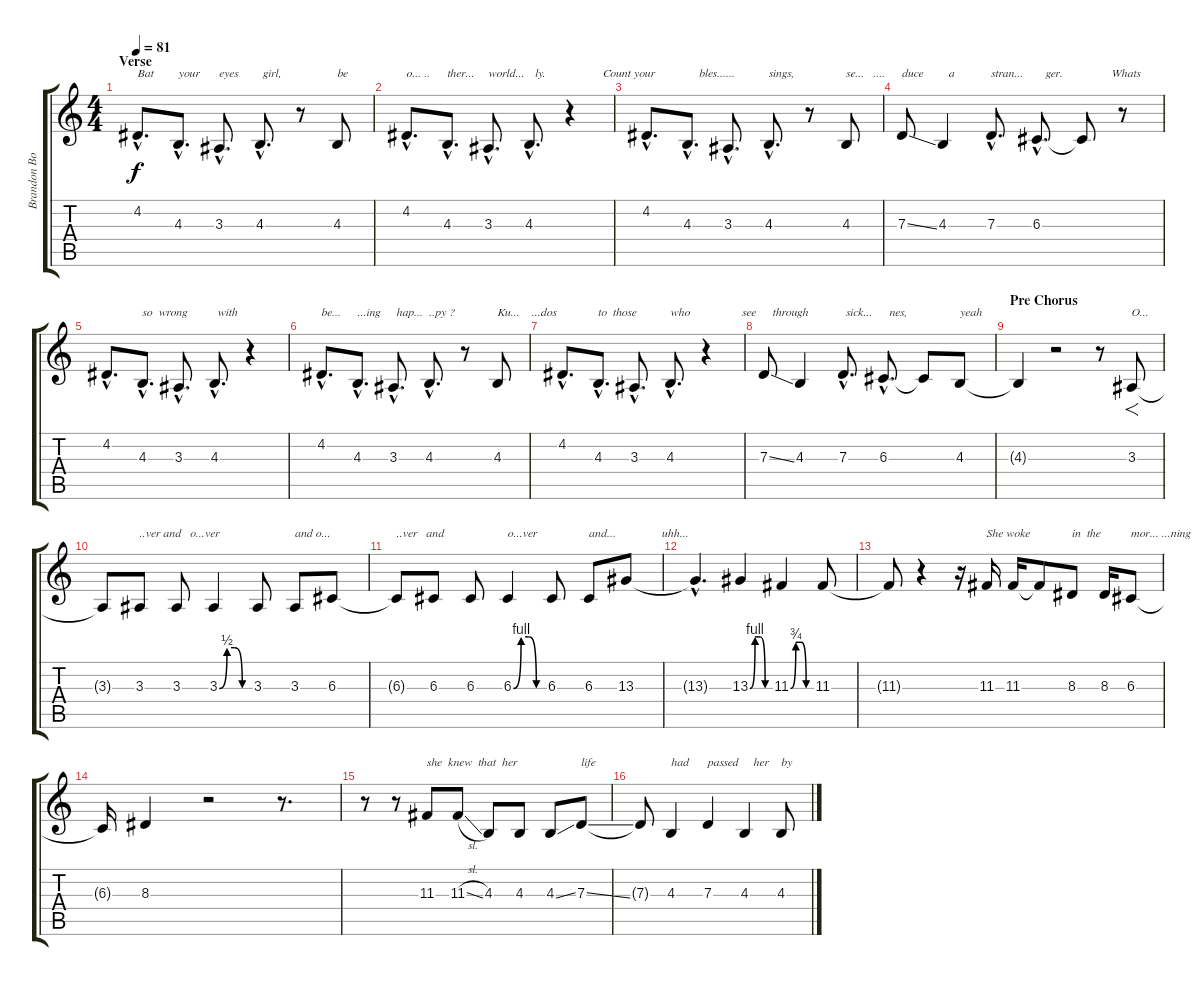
\track ("Brandon Boyd [Voice]" "Brandon Bo") {instrument lead6voice}
\staff {score tabs}
\tuning (E4 B3 G3 D3 A2 E2) {hide}
\ts (4 4)
\section ("" "Verse")
\tempo 81
\clef g2
\ks c
4.2{hac}.8{d txt "Bat" dy f instrument lead6voice} 4.3{hac}.8{d txt "your"} 3.3{hac}.8{d txt "eyes"} 4.3{hac}.8{d txt " girl,"} r.8 4.3.8{txt "be"} |
4.2{hac}.8{d txt "o... .."} 4.3{hac}.8{d txt "ther..."} 3.3{hac}.8{d txt "world..."} 4.3{hac}.8{d txt "  ly."} r.4{txt "           Count your"} |
4.2{hac}.8{d} 4.3{hac}.8{d txt "    bles......"} 3.3{hac}.8{d} 4.3{hac}.8{d txt "sings,"} r.8 4.3.8{txt "se...   ...."} |
7.3{ss}.8{txt "duce"} 4.3.4{txt "  a"} 7.3{hac}.8{d txt "stran..."} 6.3{hac}.8{d txt "   ger.                Whats"} 6.3{t}.8 r.8 |
4.2{hac}.8{d} 4.3{hac}.8{d txt "so  wrong"} 3.3{hac}.8{d} 4.3{hac}.8{d txt " with"} r.4 |
4.2{hac}.8{d txt "be..."} 4.3{hac}.8{d txt "...ing"} 3.3{hac}.8{d txt " hap..."} 4.3{hac}.8{d txt "..py ?"} r.8 4.3.8{txt "Ku...    ...dos"} |
4.2{hac}.8{d} 4.3{hac}.8{d txt "to  those"} 3.3{hac}.8{d} 4.3{hac}.8{d txt "who"} r.4{txt "            see"} |
7.3{ss}.8{txt "   through"} 4.3.4 7.3{hac}.8{d txt " sick..."} 6.3{hac}.8{d txt "  nes,"} 6.3{t}.8 4.3.8{txt "yeah"} |
\section ("" "Pre Chorus")
4.3{t}.4 r.2 r.8 3.3.8{f txt "O..."} |
3.3{t}.8 3.3.8{txt "..ver and   o...ver"} 3.3.8 3.3{be (custom 0 0 15 2 30 2 45 0 60 0)}.4 3.3.8 3.3.8{txt "and o..."} 6.3.8 |
6.3{t}.8{txt "..ver   and"} 6.3.8 6.3.8 6.3{be (custom 0 0 15 4 30 4 45 0 60 0)}.4{txt "o...ver"} 6.3.8 6.3.8{txt "and..."} 13.3.8{txt "            uhh..."} |
13.3{hac t}.4{d} 13.3{be (custom 0 0 15 4 30 4 45 0 60 0)}.4 11.3{be (custom 0 0 15 3 30 3 45 0 60 0)}.4 11.3.8 |
11.3{t}.8 r.4{volume 16} r.16 11.3.16{txt "She woke"} 11.3.16 11.3{t}.8 8.3.8{txt "in  the"} 8.3.16 6.3.8{txt "mor... ...ning"} |
6.3{t}.16 8.3.4 r.2 r.8{d} |
r.8 r.8 11.3.8{txt "she  knew  that  her"} 11.3{sl}.8 4.3.8 4.3.8 4.3{ss}.8 7.3{ss}.8{txt "life"} |
7.3{t}.8 4.3.4{txt "had"} 7.3.4{txt "passed"} 4.3.4{txt "   her"} 4.3.8{txt "by"}
